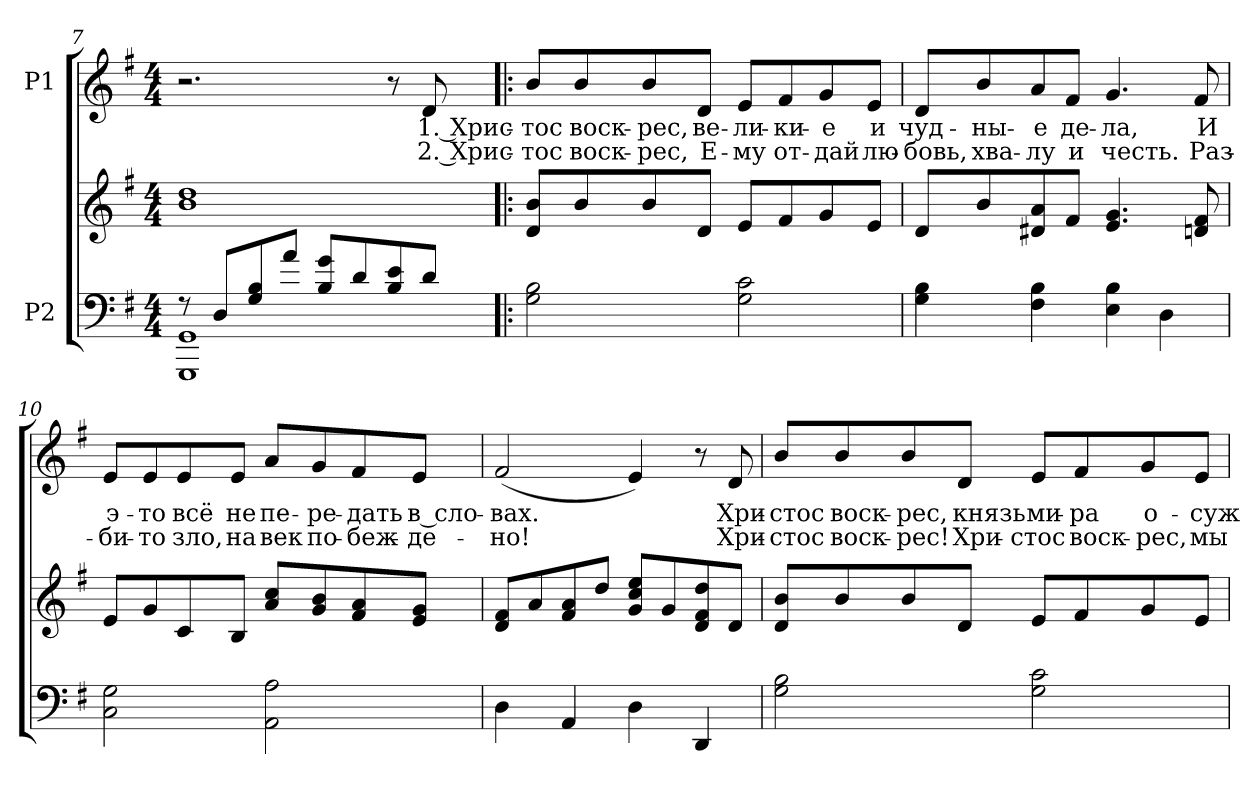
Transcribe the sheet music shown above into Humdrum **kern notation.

**kern	**kern	**kern	**text	**text
*part2	*part2	*part1	*part1	*part1
*staff3	*staff2	*staff1	*staff1	*staff1
*I"P2	*	*I"P1	*	*
*clefF4	*clefG2	*clefG2	*	*
*k[f#]	*k[f#]	*k[f#]	*	*
*G:	*G:	*G:	*	*
*M4/4	*M4/4	*M4/4	*	*
=7	=7	=7	=7	=7
*^	*	*	*	*
8r	1GGGi 1GGi	1bi 1ddi	2.r	.	.
8Di/L	.	.	.	.	.
8Gi/ 8Bi	.	.	.	.	.
8ai/J	.	.	.	.	.
8Bi/ 8giL	.	.	.	.	.
8di/	.	.	.	.	.
8Bi/ 8ei	.	.	8r	.	.
!	!	!	!	!LO:LY:b:color=#000000	!LO:LY:b:color=#000000
8di/J	.	.	8di/	1. Хрис-	2. Хрис-
*v	*v	*	*	*	*
=8!|:	=8!|:	=8!|:	=8!|:	=8!|:
!	!	!	!LO:LY:b:color=#000000	!LO:LY:b:color=#000000
2Gi\ 2Bi	8di/ 8biL	8bi/L	-тос	-тос
!	!	!	!LO:LY:b:color=#000000	!LO:LY:b:color=#000000
.	8bi/	8bi/	воск-	воск-
!	!	!	!LO:LY:b:color=#000000	!LO:LY:b:color=#000000
.	8bi/	8bi/	-рес,	-рес,
!	!	!	!LO:LY:b:color=#000000	!LO:LY:b:color=#000000
.	8di/J	8di/J	ве-	Е-
!	!	!	!LO:LY:b:color=#000000	!LO:LY:b:color=#000000
2Gi\ 2ci	8ei/L	8ei/L	-ли-	-му
!	!	!	!LO:LY:b:color=#000000	!LO:LY:b:color=#000000
.	8f#i/	8f#i/	-ки-	от-
!	!	!	!LO:LY:b:color=#000000	!LO:LY:b:color=#000000
.	8gi/	8gi/	-е	-дай
!	!	!	!LO:LY:b:color=#000000	!LO:LY:b:color=#000000
.	8ei/J	8ei/J	и	лю-
!!LO:LB:g=z
=9	=9	=9	=9	=9
!	!	!	!LO:LY:b:color=#000000	!LO:LY:b:color=#000000
4Gi\ 4Bi	8di/L	8di/L	чуд-	-бовь,
!	!	!	!LO:LY:b:color=#000000	!LO:LY:b:color=#000000
.	8bi/	8bi/	-ны-	хва-
!	!	!	!LO:LY:b:color=#000000	!LO:LY:b:color=#000000
4F#i\ 4Bi	8d#Xi/ 8ai	8ai/	-е	-лу
!	!	!	!LO:LY:b:color=#000000	!LO:LY:b:color=#000000
.	8f#i/J	8f#i/J	де-	и
!	!	!	!LO:LY:b:color=#000000	!LO:LY:b:color=#000000
4Ei\ 4Bi	4.ei/ 4.gi	4.gi/	-ла,	честь.
4Di\	.	.	.	.
!	!	!	!LO:LY:b:color=#000000	!LO:LY:b:color=#000000
.	8dni/ 8f#i	8f#i/	И	Раз-
=10	=10	=10	=10	=10
!	!	!	!LO:LY:b:color=#000000	!LO:LY:b:color=#000000
2Ci\ 2Gi	8ei/L	8ei/L	э-	-би-
!	!	!	!LO:LY:b:color=#000000	!LO:LY:b:color=#000000
.	8gi/	8ei/	-то	-то
!	!	!	!LO:LY:b:color=#000000	!LO:LY:b:color=#000000
.	8ci/	8ei/	всё	зло,
!	!	!	!LO:LY:b:color=#000000	!LO:LY:b:color=#000000
.	8Bi/J	8ei/J	не	на
!	!	!	!LO:LY:b:color=#000000	!LO:LY:b:color=#000000
2AAi\ 2Ai	8ai/ 8cciL	8ai/L	пе-	век
!	!	!	!LO:LY:b:color=#000000	!LO:LY:b:color=#000000
.	8gi/ 8bi	8gi/	-ре-	по-
!	!	!	!LO:LY:b:color=#000000	!LO:LY:b:color=#000000
.	8f#i/ 8ai	8f#i/	-дать	-беж-
!	!	!	!LO:LY:b:color=#000000	!LO:LY:b:color=#000000
.	8ei/ 8giJ	8ei/J	в сло-	-де-
=11	=11	=11	=11	=11
!	!	!	!LO:LY:b:color=#000000	!LO:LY:b:color=#000000
4Di\	8di/ 8f#iL	(2f#i/	-вах.	-но!
.	8ai/	.	.	.
4AAi/	8f#i/ 8ai	.	.	.
.	8ddi/J	.	.	.
4Di\	8gi/ 8cci 8eeiL	4ei/)	.	.
.	8gi/	.	.	.
4DDi/	8di/ 8f#i 8ddi	8r	.	.
!	!	!	!LO:LY:b:color=#000000	!LO:LY:b:color=#000000
.	8di/J	8di/	Хри-	Хри-
!!LO:PB:g=z
=12	=12	=12	=12	=12
!	!	!	!LO:LY:b:color=#000000	!LO:LY:b:color=#000000
2Gi\ 2Bi	8di/ 8biL	8bi/L	-стос	-стос
!	!	!	!LO:LY:b:color=#000000	!LO:LY:b:color=#000000
.	8bi/	8bi/	воск-	воск-
!	!	!	!LO:LY:b:color=#000000	!LO:LY:b:color=#000000
.	8bi/	8bi/	-рес,	-рес!
!	!	!	!LO:LY:b:color=#000000	!LO:LY:b:color=#000000
.	8di/J	8di/J	князь	Хри-
!	!	!	!LO:LY:b:color=#000000	!LO:LY:b:color=#000000
2Gi\ 2ci	8ei/L	8ei/L	ми-	-стос
!	!	!	!LO:LY:b:color=#000000	!LO:LY:b:color=#000000
.	8f#i/	8f#i/	-ра	воск-
!	!	!	!LO:LY:b:color=#000000	!LO:LY:b:color=#000000
.	8gi/	8gi/	о-	-рес,
!	!	!	!LO:LY:b:color=#000000	!LO:LY:b:color=#000000
.	8ei/J	8ei/J	-суж-	мы
=	=	=	=	=
*-	*-	*-	*-	*-
